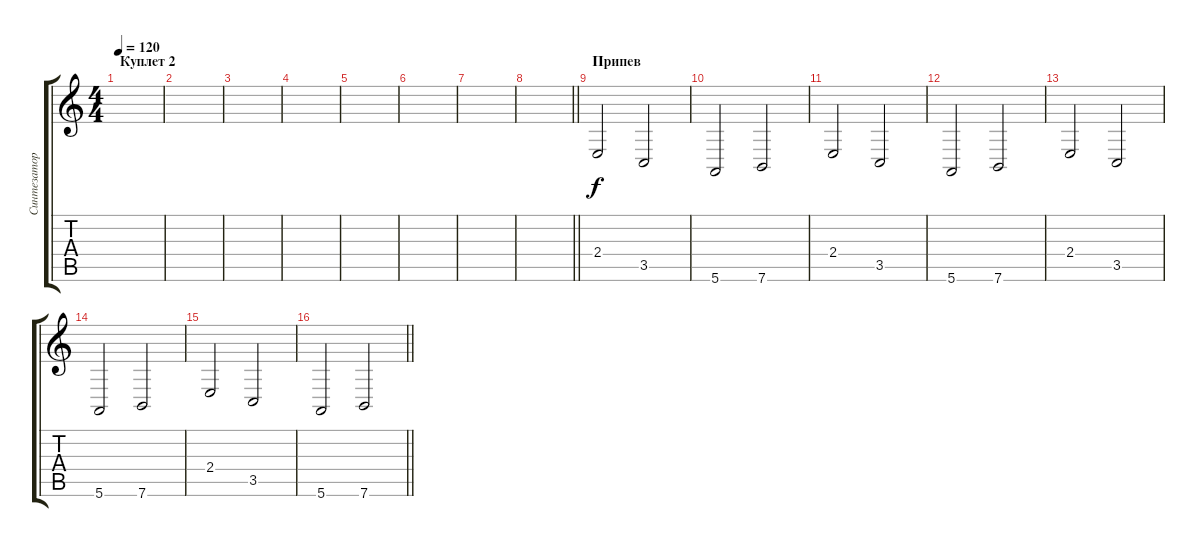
\track ("Синтезатор 2" "Синтезатор") {instrument synthbrass1}
\staff {score tabs}
\tuning (E4 B3 G3 D3 A2 E2) {hide}
\ts (4 4)
\section ("" "Куплет 2")
\tempo 120
\clef g2
\ks c
|
|
|
|
|
|
|
\barLineRight lightlight
|
\section ("" "Припев")
2.4.2 3.5.2 |
5.6.2 7.6.2 |
2.4.2 3.5.2 |
5.6.2 7.6.2 |
2.4.2 3.5.2 |
5.6.2 7.6.2 |
2.4.2 3.5.2 |
\barLineRight lightlight
5.6.2 7.6.2
